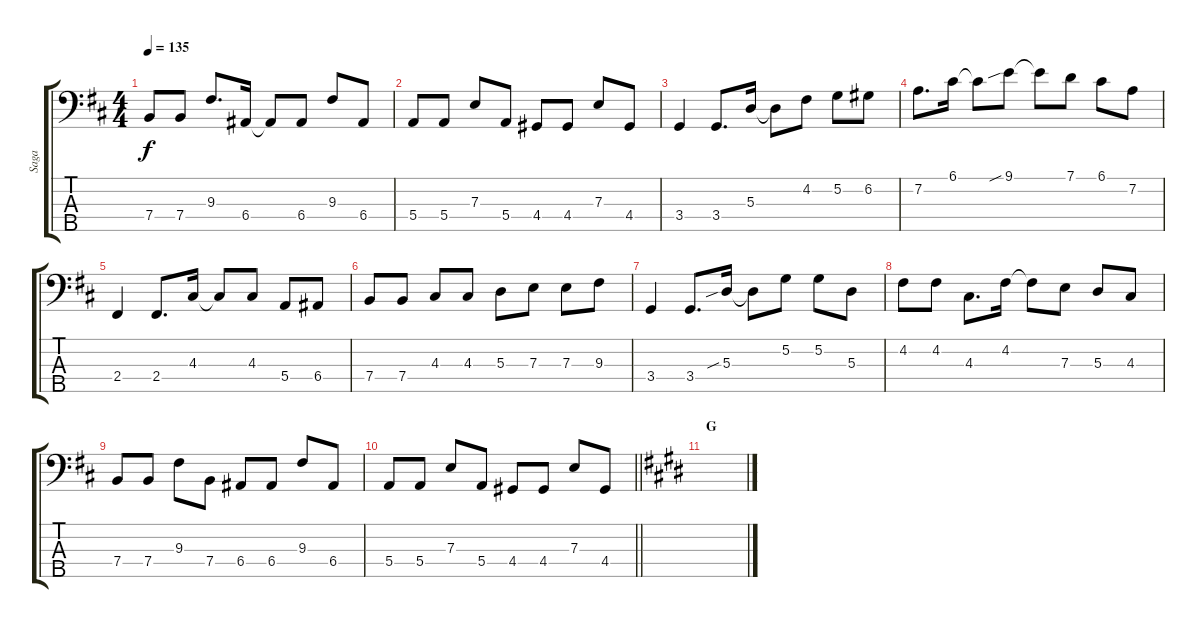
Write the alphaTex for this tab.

\track ("Saga" "Saga") {instrument electricbassfinger}
\staff {score tabs}
\tuning (G2 D2 A1 E1 B0) {hide}
\ts (4 4)
\tempo 135
\clef f4
\ks d
7.4.8{dy f} 7.4.8 9.3.8{d} 6.4.16 6.4{t}.8 6.4.8 9.3.8 6.4.8 |
5.4.8 5.4.8 7.3.8 5.4.8 4.4.8 4.4.8 7.3.8 4.4.8 |
3.4.4 3.4.8{d} 5.3.16 5.3{t}.8 4.2.8 5.2.8 6.2.8 |
7.2.8{d} 6.1.16 6.1{t}.8 9.1{sib}.8 9.1{t}.8 7.1.8 6.1.8 7.2.8 |
2.4.4 2.4.8{d} 4.3.16 4.3{t}.8 4.3.8 5.4.8 6.4.8 |
7.4.8 7.4.8 4.3.8 4.3.8 5.3.8 7.3.8 7.3.8 9.3.8 |
3.4.4 3.4.8{d} 5.3{sib}.16 5.3{t}.8 5.2.8 5.2.8 5.3.8 |
4.2.8 4.2.8 4.3.8{d} 4.2.16 4.2{t}.8 7.3.8 5.3.8 4.3.8 |
7.4.8 7.4.8 9.3.8 7.4.8 6.4.8 6.4.8 9.3.8 6.4.8 |
\barLineRight lightlight
5.4.8 5.4.8 7.3.8 5.4.8 4.4.8 4.4.8 7.3.8 4.4.8 |
\section ("" "G")
\ks e
